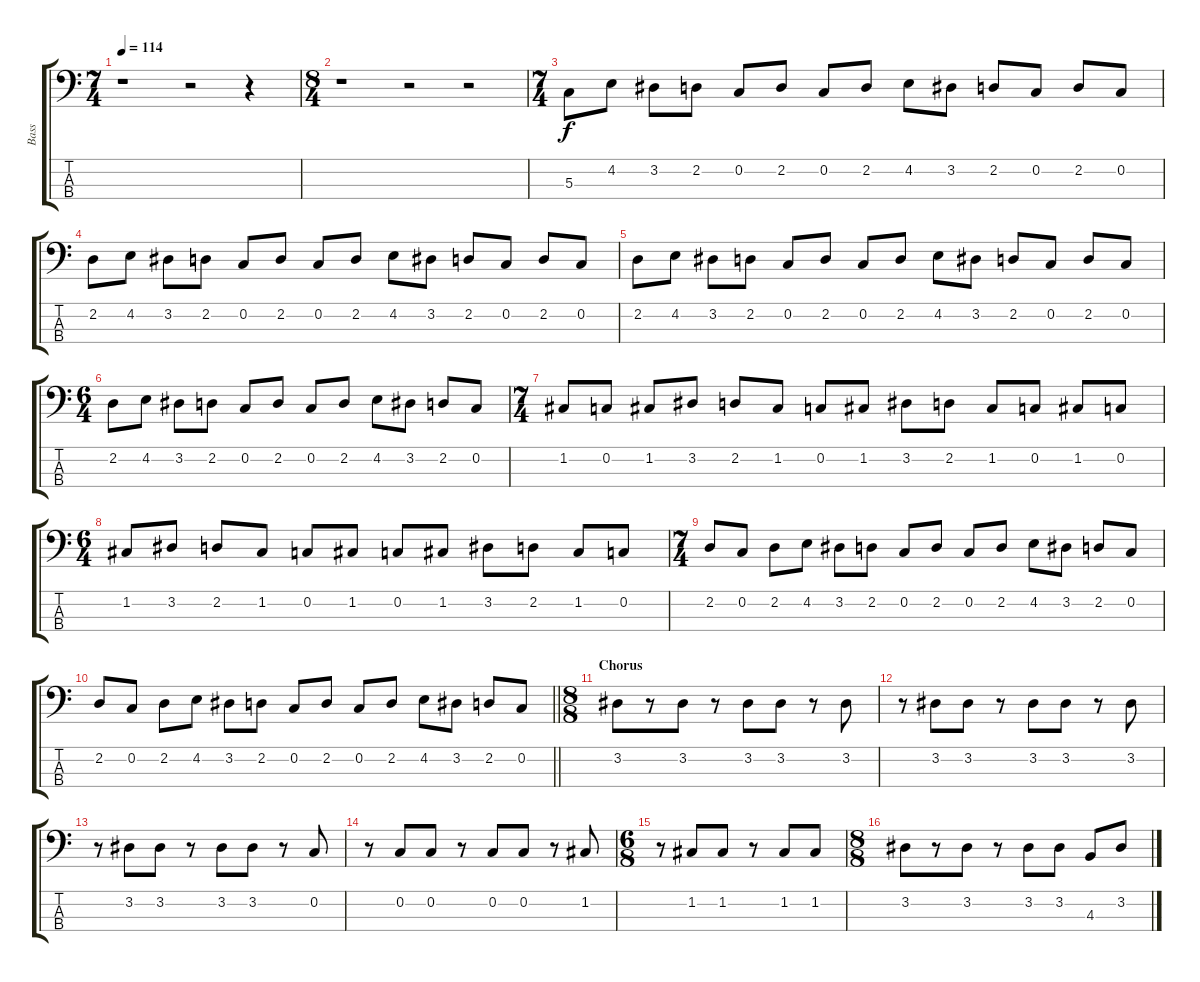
\track ("Bass" "Bass") {instrument electricbassfinger}
\staff {score tabs}
\tuning (F2 C2 G1 C1) {hide}
\ts (7 4)
\tempo 114
\clef f4
\ks c
r.1{dy f} r.2 r.4 |
\ts (8 4)
r.1 r.2 r.2 |
\ts (7 4)
5.3.8 4.2.8 3.2.8 2.2.8 0.2.8 2.2.8 0.2.8 2.2.8 4.2.8 3.2.8 2.2.8 0.2.8 2.2.8 0.2.8 |
2.2.8 4.2.8 3.2.8 2.2.8 0.2.8 2.2.8 0.2.8 2.2.8 4.2.8 3.2.8 2.2.8 0.2.8 2.2.8 0.2.8 |
2.2.8 4.2.8 3.2.8 2.2.8 0.2.8 2.2.8 0.2.8 2.2.8 4.2.8 3.2.8 2.2.8 0.2.8 2.2.8 0.2.8 |
\ts (6 4)
2.2.8 4.2.8 3.2.8 2.2.8 0.2.8 2.2.8 0.2.8 2.2.8 4.2.8 3.2.8 2.2.8 0.2.8 |
\ts (7 4)
1.2.8 0.2.8 1.2.8 3.2.8 2.2.8 1.2.8 0.2.8 1.2.8 3.2.8 2.2.8 1.2.8 0.2.8 1.2.8 0.2.8 |
\ts (6 4)
1.2.8 3.2.8 2.2.8 1.2.8 0.2.8 1.2.8 0.2.8 1.2.8 3.2.8 2.2.8 1.2.8 0.2.8 |
\ts (7 4)
2.2.8 0.2.8 2.2.8 4.2.8 3.2.8 2.2.8 0.2.8 2.2.8 0.2.8 2.2.8 4.2.8 3.2.8 2.2.8 0.2.8 |
\barLineRight lightlight
2.2.8 0.2.8 2.2.8 4.2.8 3.2.8 2.2.8 0.2.8 2.2.8 0.2.8 2.2.8 4.2.8 3.2.8 2.2.8 0.2.8 |
\ts (8 8)
\section ("" "Chorus")
3.2.8 r.8 3.2.8 r.8 3.2.8 3.2.8 r.8 3.2.8 |
r.8 3.2.8 3.2.8 r.8 3.2.8 3.2.8 r.8 3.2.8 |
r.8 3.2.8 3.2.8 r.8 3.2.8 3.2.8 r.8 0.2.8 |
r.8 0.2.8 0.2.8 r.8 0.2.8 0.2.8 r.8 1.2.8 |
\ts (6 8)
r.8 1.2.8 1.2.8 r.8 1.2.8 1.2.8 |
\ts (8 8)
3.2.8 r.8 3.2.8 r.8 3.2.8 3.2.8 4.3.8 3.2.8
